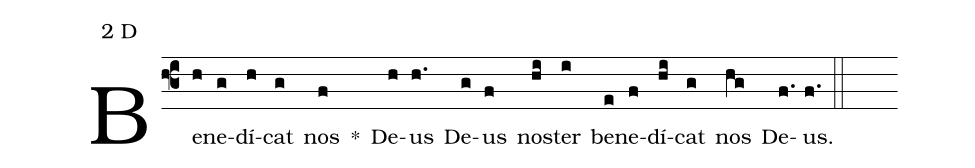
mode:2 D;
%%
(f3) Be(h)ne(g)dí(h)cat(g) nos(f) *() De(h)us(h.) De(g)us(f) nos(hi)ter(i) be(e)ne(f)dí(hi)cat(g) nos(hg) De(f.)us.(f.) (::)
